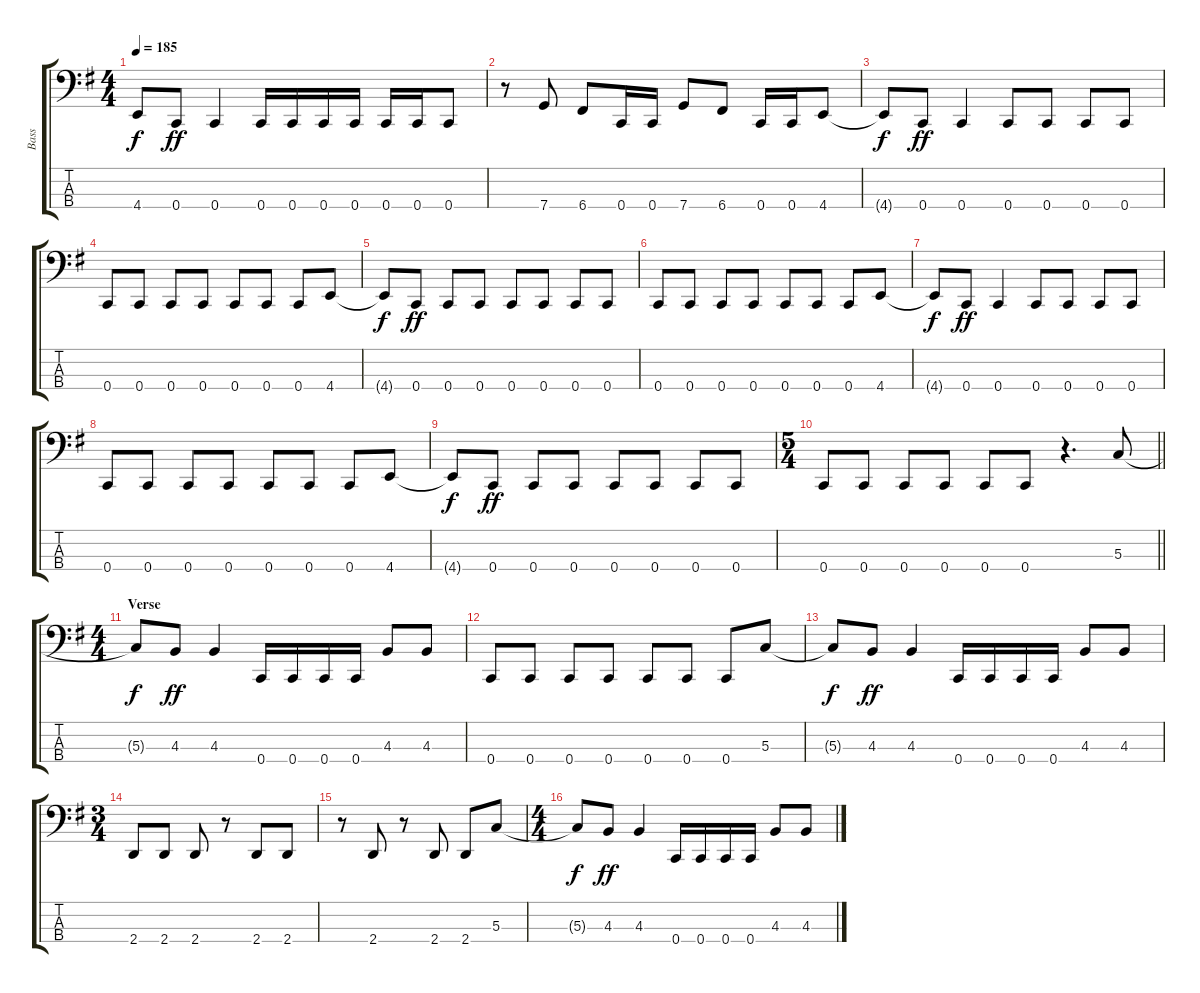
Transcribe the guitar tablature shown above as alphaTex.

\track ("Bass" "Bass") {instrument electricbasspick}
\staff {score tabs}
\tuning (F2 C2 G1 C1) {hide}
\ts (4 4)
\tempo 185
\clef f4
\ks g
4.4{t}.8{dy f} 0.4.8{dy ff} 0.4.4 0.4.16 0.4.16 0.4.16 0.4.16 0.4.16 0.4.16 0.4.8 |
r.8 7.4.8 6.4.8 0.4.16 0.4.16 7.4.8 6.4.8 0.4.16 0.4.16 4.4.8 |
4.4{t}.8{dy f} 0.4.8{dy ff} 0.4.4 0.4.8 0.4.8 0.4.8 0.4.8 |
0.4.8 0.4.8 0.4.8 0.4.8 0.4.8 0.4.8 0.4.8 4.4.8 |
4.4{t}.8{dy f} 0.4.8{dy ff} 0.4.8 0.4.8 0.4.8 0.4.8 0.4.8 0.4.8 |
0.4.8 0.4.8 0.4.8 0.4.8 0.4.8 0.4.8 0.4.8 4.4.8 |
4.4{t}.8{dy f} 0.4.8{dy ff} 0.4.4 0.4.8 0.4.8 0.4.8 0.4.8 |
0.4.8 0.4.8 0.4.8 0.4.8 0.4.8 0.4.8 0.4.8 4.4.8 |
4.4{t}.8{dy f} 0.4.8{dy ff} 0.4.8 0.4.8 0.4.8 0.4.8 0.4.8 0.4.8 |
\ts (5 4)
\barLineRight lightlight
0.4.8 0.4.8 0.4.8 0.4.8 0.4.8 0.4.8 r.4{d} 5.3.8 |
\ts (4 4)
\section ("" "Verse")
5.3{t}.8{dy f} 4.3.8{dy ff} 4.3.4 0.4.16 0.4.16 0.4.16 0.4.16 4.3.8 4.3.8 |
0.4.8 0.4.8 0.4.8 0.4.8 0.4.8 0.4.8 0.4.8 5.3.8 |
5.3{t}.8{dy f} 4.3.8{dy ff} 4.3.4 0.4.16 0.4.16 0.4.16 0.4.16 4.3.8 4.3.8 |
\ts (3 4)
2.4.8 2.4.8 2.4.8 r.8 2.4.8 2.4.8 |
r.8 2.4.8 r.8 2.4.8 2.4.8 5.3.8 |
\ts (4 4)
5.3{t}.8{dy f} 4.3.8{dy ff} 4.3.4 0.4.16 0.4.16 0.4.16 0.4.16 4.3.8 4.3.8
